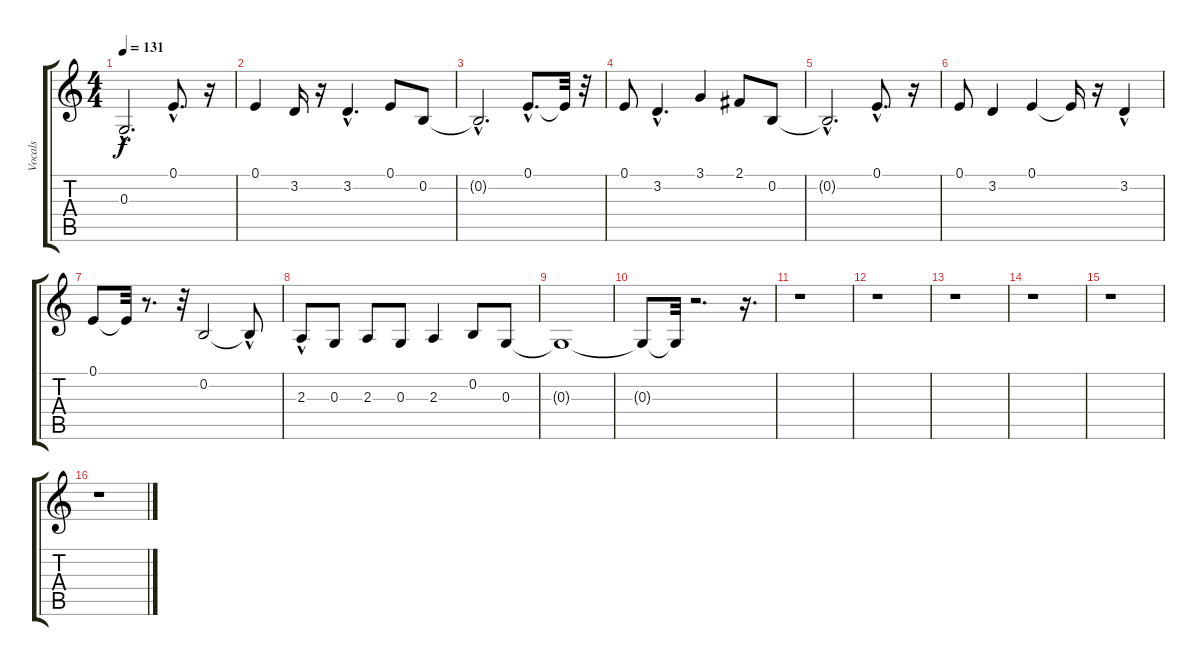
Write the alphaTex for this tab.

\track ("Vocals" "Vocals") {instrument lead6voice}
\staff {score tabs}
\tuning (E4 B3 G3 D3 A2 E2) {hide}
\ts (4 4)
\tempo 131
\clef g2
\ks c
0.3{hac t}.2{d dy f} 0.1{hac}.8{d} r.16 |
0.1.4 3.2.16 r.16 3.2{hac}.4{d} 0.1.8 0.2.8 |
0.2{hac t}.2{d} 0.1{hac}.8{d} 0.1{t}.32 r.32 |
0.1.8 3.2{hac}.4{d} 3.1.4 2.1.8 0.2.8 |
0.2{hac t}.2{d} 0.1{hac}.8{d} r.16 |
0.1.8 3.2.4 0.1.4 0.1{t}.16 r.16 3.2{hac}.4 |
0.1.8 0.1{t}.32 r.8{d} r.32 0.2.2 0.2{hac t}.8 |
2.3{hac}.8 0.3.8 2.3.8 0.3.8 2.3.4 0.2.8 0.3.8 |
0.3{t}.1 |
0.3{t}.8 0.3{t}.32 r.2{d} r.16{d} |
r.1 |
r.1 |
r.1 |
r.1 |
r.1 |
r.1
